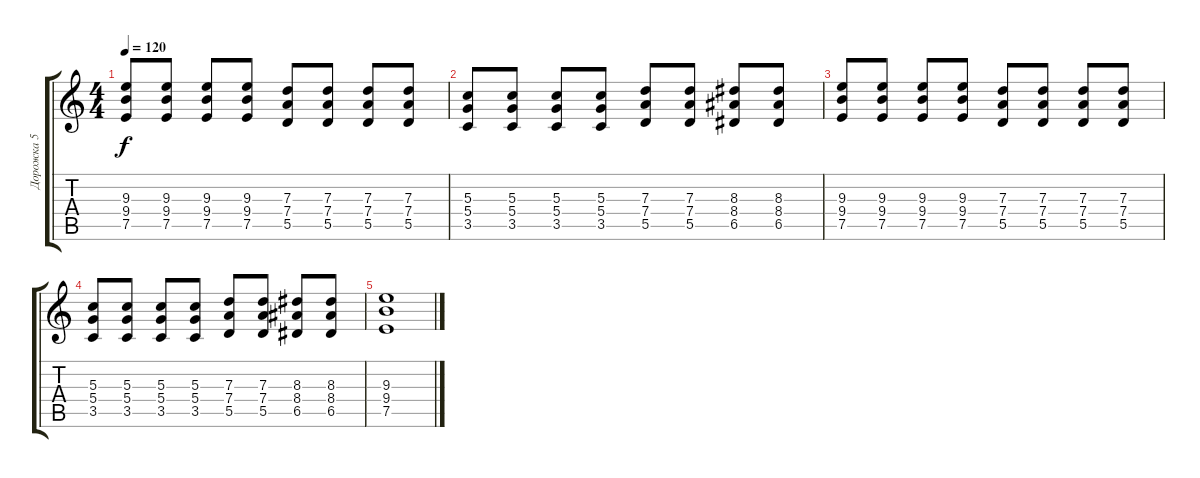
\track ("Дорожка 5" "Дорожка 5") {instrument distortionguitar}
\staff {score tabs}
\tuning (E4 B3 G3 D3 A2 E2) {hide}
\ts (4 4)
\tempo 120
\clef g2
\ks c
(9.3 9.4 7.5).8{dy f} (9.3 9.4 7.5).8 (9.3 9.4 7.5).8 (9.3 9.4 7.5).8 (7.3 7.4 5.5).8 (7.3 7.4 5.5).8 (7.3 7.4 5.5).8 (7.3 7.4 5.5).8 |
(5.3 5.4 3.5).8 (5.3 5.4 3.5).8 (5.3 5.4 3.5).8 (5.3 5.4 3.5).8 (7.3 7.4 5.5).8 (7.3 7.4 5.5).8 (8.3 8.4 6.5).8 (8.3 8.4 6.5).8 |
(9.3 9.4 7.5).8 (9.3 9.4 7.5).8 (9.3 9.4 7.5).8 (9.3 9.4 7.5).8 (7.3 7.4 5.5).8 (7.3 7.4 5.5).8 (7.3 7.4 5.5).8 (7.3 7.4 5.5).8 |
(5.3 5.4 3.5).8 (5.3 5.4 3.5).8 (5.3 5.4 3.5).8 (5.3 5.4 3.5).8 (7.3 7.4 5.5).8 (7.3 7.4 5.5).8 (8.3 8.4 6.5).8 (8.3 8.4 6.5).8 |
(9.3 9.4 7.5).1
